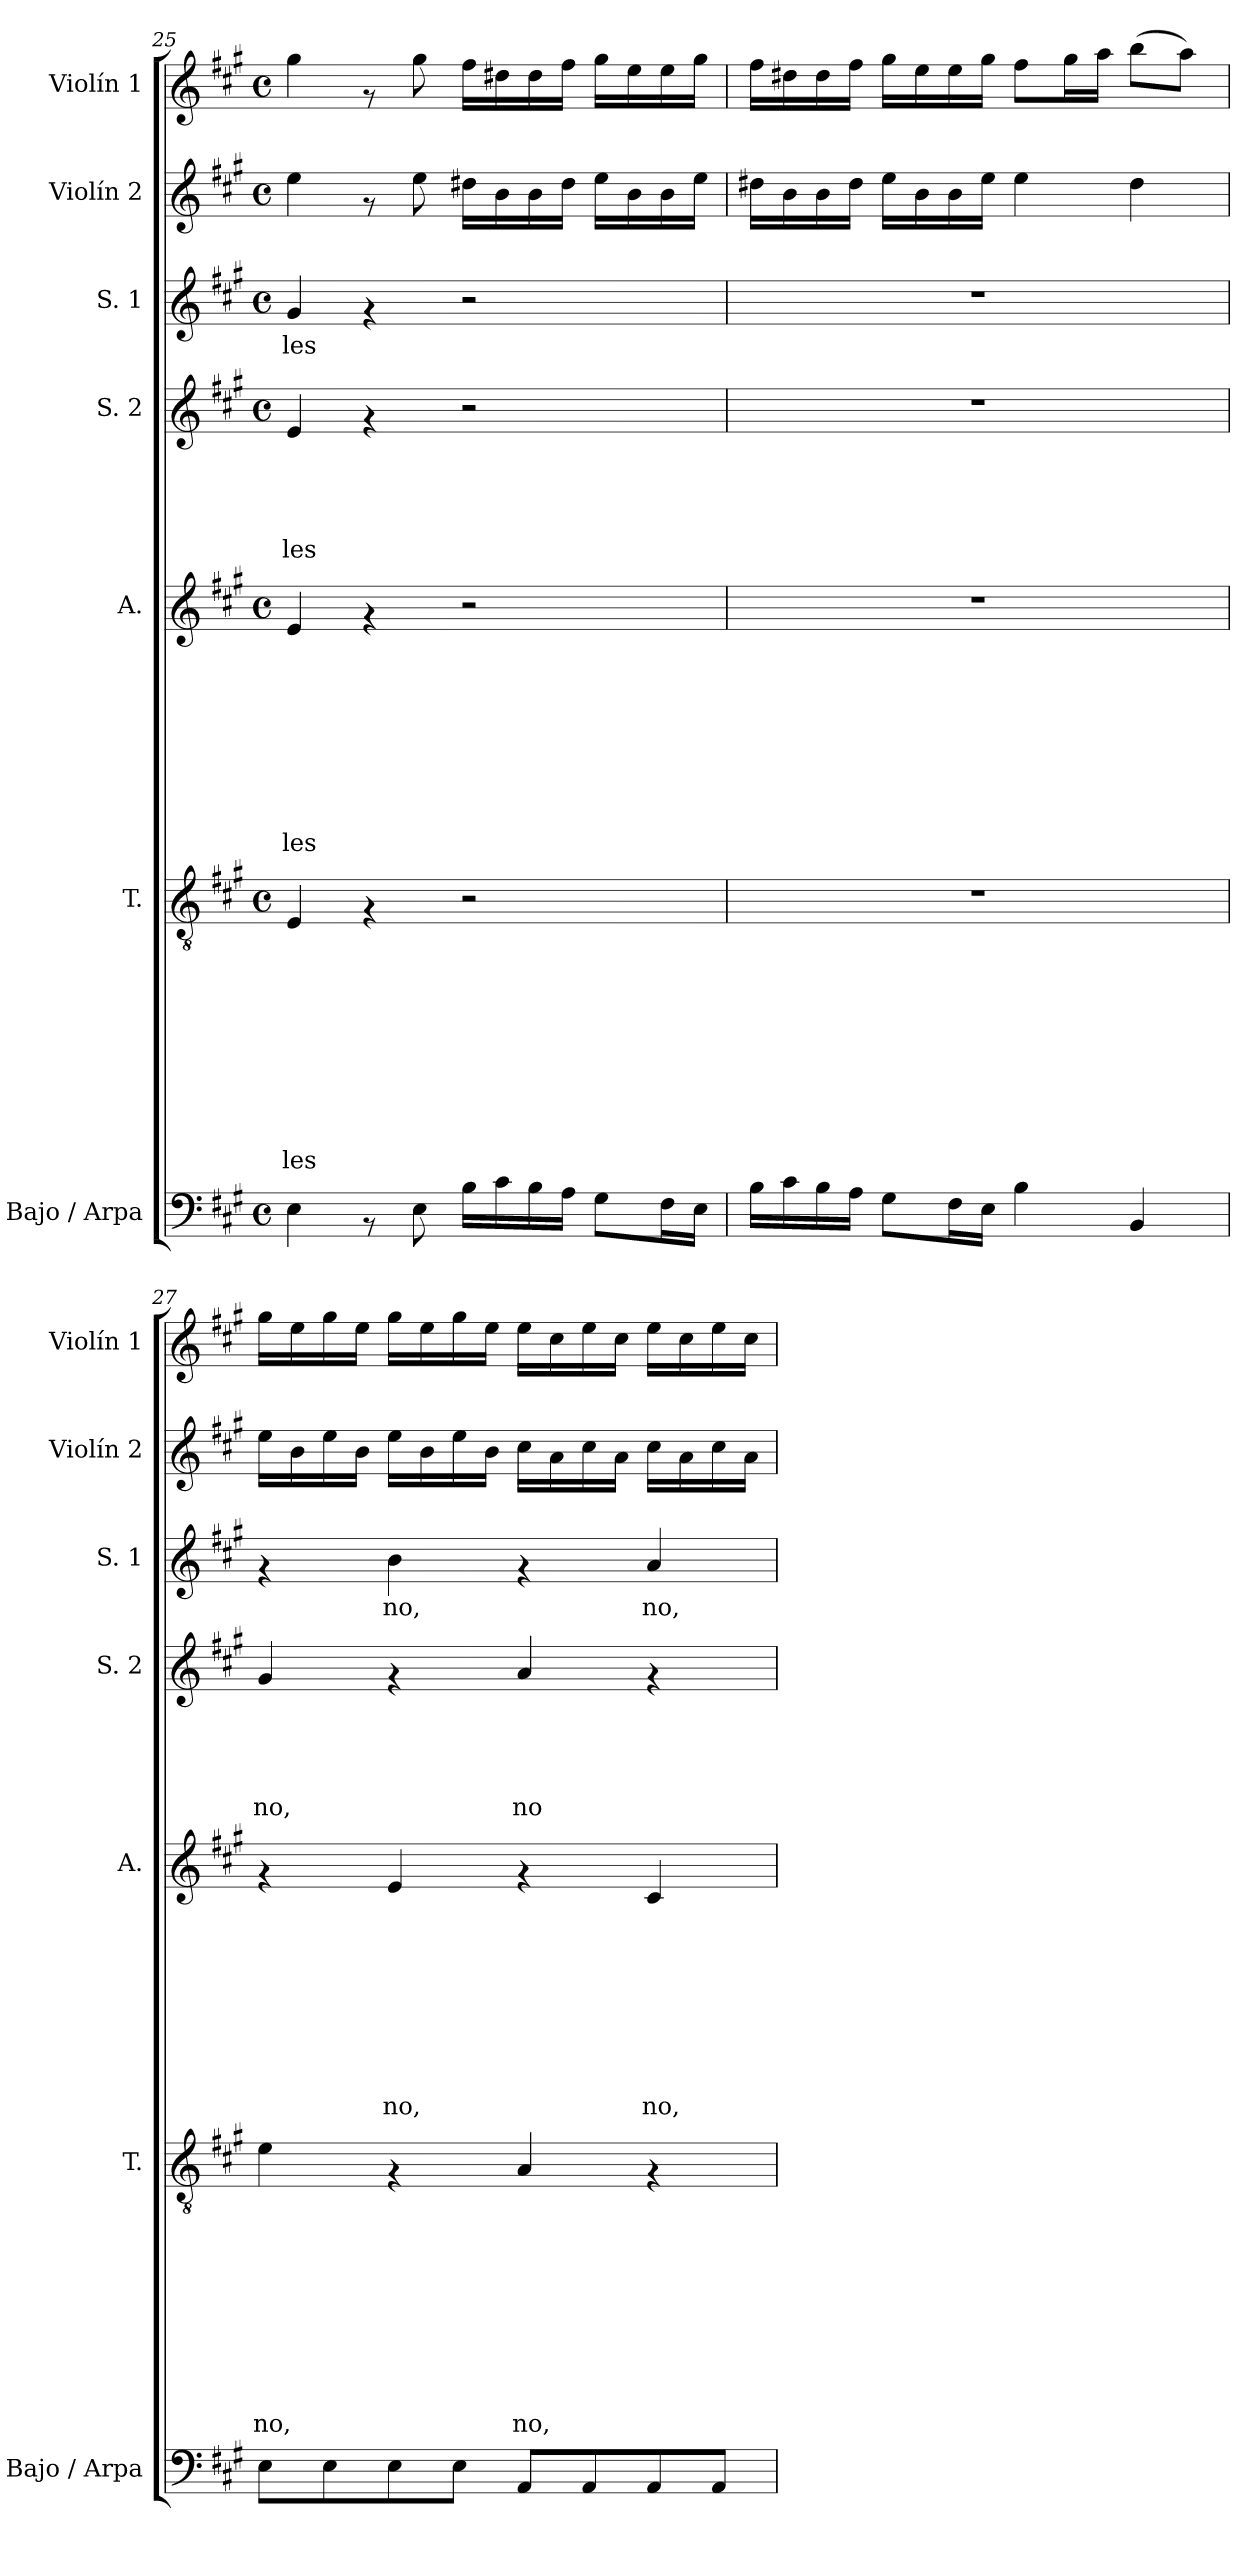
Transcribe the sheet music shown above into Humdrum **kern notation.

**kern	**kern	**text	**text	**text	**text	**text	**text	**text	**text	**text	**text	**kern	**text	**text	**text	**text	**text	**text	**text	**text	**text	**kern	**text	**text	**text	**text	**text	**kern	**text	**kern	**kern
*part7	*part6	*part6	*part6	*part6	*part6	*part6	*part6	*part6	*part6	*part6	*part6	*part5	*part5	*part5	*part5	*part5	*part5	*part5	*part5	*part5	*part5	*part4	*part4	*part4	*part4	*part4	*part4	*part3	*part3	*part2	*part1
*staff7	*staff6	*staff6	*staff6	*staff6	*staff6	*staff6	*staff6	*staff6	*staff6	*staff6	*staff6	*staff5	*staff5	*staff5	*staff5	*staff5	*staff5	*staff5	*staff5	*staff5	*staff5	*staff4	*staff4	*staff4	*staff4	*staff4	*staff4	*staff3	*staff3	*staff2	*staff1
*I"Bajo / Arpa	*I"T.	*	*	*	*	*	*	*	*	*	*	*I"A.	*	*	*	*	*	*	*	*	*	*I"S. 2	*	*	*	*	*	*I"S. 1	*	*I"Violín 2	*I"Violín 1
*I'Bajo / Arpa	*I'T.	*	*	*	*	*	*	*	*	*	*	*I'A.	*	*	*	*	*	*	*	*	*	*I'S. 2	*	*	*	*	*	*I'S. 1	*	*I'Violín 2	*I'Violín 1
!!LO:PB:g=z
*clefF4	*clefGv2	*	*	*	*	*	*	*	*	*	*	*clefG2	*	*	*	*	*	*	*	*	*	*clefG2	*	*	*	*	*	*clefG2	*	*clefG2	*clefG2
*k[f#c#g#]	*k[f#c#g#]	*	*	*	*	*	*	*	*	*	*	*k[f#c#g#]	*	*	*	*	*	*	*	*	*	*k[f#c#g#]	*	*	*	*	*	*k[f#c#g#]	*	*k[f#c#g#]	*k[f#c#g#]
*A:	*A:	*	*	*	*	*	*	*	*	*	*	*A:	*	*	*	*	*	*	*	*	*	*A:	*	*	*	*	*	*A:	*	*A:	*A:
*M4/4	*M4/4	*	*	*	*	*	*	*	*	*	*	*M4/4	*	*	*	*	*	*	*	*	*	*M4/4	*	*	*	*	*	*M4/4	*	*M4/4	*M4/4
*met(c)	*met(c)	*	*	*	*	*	*	*	*	*	*	*met(c)	*	*	*	*	*	*	*	*	*	*met(c)	*	*	*	*	*	*met(c)	*	*met(c)	*met(c)
=25	=25	=25	=25	=25	=25	=25	=25	=25	=25	=25	=25	=25	=25	=25	=25	=25	=25	=25	=25	=25	=25	=25	=25	=25	=25	=25	=25	=25	=25	=25	=25
!	!	!	!	!	!	!	!	!	!	!	!LO:LY:b	!	!	!	!	!	!	!	!	!	!LO:LY:b	!	!	!	!	!	!LO:LY:b	!	!LO:LY:b	!	!
4E\	4E/	.	.	.	.	.	.	.	.	.	-les	4e/	.	.	.	.	.	.	.	.	-les	4e/	.	.	.	.	-les	4g#/	-les	4ee\	4gg#\
8rAA	4rF	.	.	.	.	.	.	.	.	.	.	4rf	.	.	.	.	.	.	.	.	.	4rf	.	.	.	.	.	4rf	.	8rf	8rf
8E\	.	.	.	.	.	.	.	.	.	.	.	.	.	.	.	.	.	.	.	.	.	.	.	.	.	.	.	.	.	8ee\	8gg#\
16B\LL	2r	.	.	.	.	.	.	.	.	.	.	2r	.	.	.	.	.	.	.	.	.	2r	.	.	.	.	.	2r	.	16dd#X\LL	16ff#\LL
16c#\	.	.	.	.	.	.	.	.	.	.	.	.	.	.	.	.	.	.	.	.	.	.	.	.	.	.	.	.	.	16b\	16dd#X\
16B\	.	.	.	.	.	.	.	.	.	.	.	.	.	.	.	.	.	.	.	.	.	.	.	.	.	.	.	.	.	16b\	16dd#\
16A\JJ	.	.	.	.	.	.	.	.	.	.	.	.	.	.	.	.	.	.	.	.	.	.	.	.	.	.	.	.	.	16dd#\JJ	16ff#\JJ
8G#\L	.	.	.	.	.	.	.	.	.	.	.	.	.	.	.	.	.	.	.	.	.	.	.	.	.	.	.	.	.	16ee\LL	16gg#\LL
.	.	.	.	.	.	.	.	.	.	.	.	.	.	.	.	.	.	.	.	.	.	.	.	.	.	.	.	.	.	16b\	16ee\
16F#\L	.	.	.	.	.	.	.	.	.	.	.	.	.	.	.	.	.	.	.	.	.	.	.	.	.	.	.	.	.	16b\	16ee\
16E\JJ	.	.	.	.	.	.	.	.	.	.	.	.	.	.	.	.	.	.	.	.	.	.	.	.	.	.	.	.	.	16ee\JJ	16gg#\JJ
=26	=26	=26	=26	=26	=26	=26	=26	=26	=26	=26	=26	=26	=26	=26	=26	=26	=26	=26	=26	=26	=26	=26	=26	=26	=26	=26	=26	=26	=26	=26	=26
16B\LL	1r	.	.	.	.	.	.	.	.	.	.	1r	.	.	.	.	.	.	.	.	.	1r	.	.	.	.	.	1r	.	16dd#X\LL	16ff#\LL
16c#\	.	.	.	.	.	.	.	.	.	.	.	.	.	.	.	.	.	.	.	.	.	.	.	.	.	.	.	.	.	16b\	16dd#X\
16B\	.	.	.	.	.	.	.	.	.	.	.	.	.	.	.	.	.	.	.	.	.	.	.	.	.	.	.	.	.	16b\	16dd#\
16A\JJ	.	.	.	.	.	.	.	.	.	.	.	.	.	.	.	.	.	.	.	.	.	.	.	.	.	.	.	.	.	16dd#\JJ	16ff#\JJ
8G#\L	.	.	.	.	.	.	.	.	.	.	.	.	.	.	.	.	.	.	.	.	.	.	.	.	.	.	.	.	.	16ee\LL	16gg#\LL
.	.	.	.	.	.	.	.	.	.	.	.	.	.	.	.	.	.	.	.	.	.	.	.	.	.	.	.	.	.	16b\	16ee\
16F#\L	.	.	.	.	.	.	.	.	.	.	.	.	.	.	.	.	.	.	.	.	.	.	.	.	.	.	.	.	.	16b\	16ee\
16E\JJ	.	.	.	.	.	.	.	.	.	.	.	.	.	.	.	.	.	.	.	.	.	.	.	.	.	.	.	.	.	16ee\JJ	16gg#\JJ
4B\	.	.	.	.	.	.	.	.	.	.	.	.	.	.	.	.	.	.	.	.	.	.	.	.	.	.	.	.	.	4ee\	8ff#\L
.	.	.	.	.	.	.	.	.	.	.	.	.	.	.	.	.	.	.	.	.	.	.	.	.	.	.	.	.	.	.	16gg#\L
.	.	.	.	.	.	.	.	.	.	.	.	.	.	.	.	.	.	.	.	.	.	.	.	.	.	.	.	.	.	.	16aa\JJ
4BB/	.	.	.	.	.	.	.	.	.	.	.	.	.	.	.	.	.	.	.	.	.	.	.	.	.	.	.	.	.	4dd#\	(<8bb\L
.	.	.	.	.	.	.	.	.	.	.	.	.	.	.	.	.	.	.	.	.	.	.	.	.	.	.	.	.	.	.	8aa\J)
=27	=27	=27	=27	=27	=27	=27	=27	=27	=27	=27	=27	=27	=27	=27	=27	=27	=27	=27	=27	=27	=27	=27	=27	=27	=27	=27	=27	=27	=27	=27	=27
!	!	!	!	!	!	!	!	!	!	!	!LO:LY:b	!	!	!	!	!	!	!	!	!	!	!	!	!	!	!	!LO:LY:b	!	!	!	!
8E\L	4e\	.	.	.	.	.	.	.	.	.	no,	4rf	.	.	.	.	.	.	.	.	.	4g#/	.	.	.	.	no,	4rf	.	16ee\LL	16gg#\LL
.	.	.	.	.	.	.	.	.	.	.	.	.	.	.	.	.	.	.	.	.	.	.	.	.	.	.	.	.	.	16b\	16ee\
8E\	.	.	.	.	.	.	.	.	.	.	.	.	.	.	.	.	.	.	.	.	.	.	.	.	.	.	.	.	.	16ee\	16gg#\
.	.	.	.	.	.	.	.	.	.	.	.	.	.	.	.	.	.	.	.	.	.	.	.	.	.	.	.	.	.	16b\JJ	16ee\JJ
!	!	!	!	!	!	!	!	!	!	!	!	!	!	!	!	!	!	!	!	!	!LO:LY:b	!	!	!	!	!	!	!	!LO:LY:b	!	!
8E\	4rF	.	.	.	.	.	.	.	.	.	.	4e/	.	.	.	.	.	.	.	.	no,	4rf	.	.	.	.	.	4b\	no,	16ee\LL	16gg#\LL
.	.	.	.	.	.	.	.	.	.	.	.	.	.	.	.	.	.	.	.	.	.	.	.	.	.	.	.	.	.	16b\	16ee\
8E\J	.	.	.	.	.	.	.	.	.	.	.	.	.	.	.	.	.	.	.	.	.	.	.	.	.	.	.	.	.	16ee\	16gg#\
.	.	.	.	.	.	.	.	.	.	.	.	.	.	.	.	.	.	.	.	.	.	.	.	.	.	.	.	.	.	16b\JJ	16ee\JJ
!	!	!	!	!	!	!	!	!	!	!	!LO:LY:b	!	!	!	!	!	!	!	!	!	!	!	!	!	!	!	!LO:LY:b	!	!	!	!
8AA/L	4A/	.	.	.	.	.	.	.	.	.	no,	4rf	.	.	.	.	.	.	.	.	.	4a/	.	.	.	.	no	4rf	.	16cc#\LL	16ee\LL
.	.	.	.	.	.	.	.	.	.	.	.	.	.	.	.	.	.	.	.	.	.	.	.	.	.	.	.	.	.	16a\	16cc#\
8AA/	.	.	.	.	.	.	.	.	.	.	.	.	.	.	.	.	.	.	.	.	.	.	.	.	.	.	.	.	.	16cc#\	16ee\
.	.	.	.	.	.	.	.	.	.	.	.	.	.	.	.	.	.	.	.	.	.	.	.	.	.	.	.	.	.	16a\JJ	16cc#\JJ
!	!	!	!	!	!	!	!	!	!	!	!	!	!	!	!	!	!	!	!	!	!LO:LY:b	!	!	!	!	!	!	!	!LO:LY:b	!	!
8AA/	4rF	.	.	.	.	.	.	.	.	.	.	4c#/	.	.	.	.	.	.	.	.	no,	4rf	.	.	.	.	.	4a/	no,	16cc#\LL	16ee\LL
.	.	.	.	.	.	.	.	.	.	.	.	.	.	.	.	.	.	.	.	.	.	.	.	.	.	.	.	.	.	16a\	16cc#\
8AA/J	.	.	.	.	.	.	.	.	.	.	.	.	.	.	.	.	.	.	.	.	.	.	.	.	.	.	.	.	.	16cc#\	16ee\
.	.	.	.	.	.	.	.	.	.	.	.	.	.	.	.	.	.	.	.	.	.	.	.	.	.	.	.	.	.	16a\JJ	16cc#\JJ
=	=	=	=	=	=	=	=	=	=	=	=	=	=	=	=	=	=	=	=	=	=	=	=	=	=	=	=	=	=	=	=
*-	*-	*-	*-	*-	*-	*-	*-	*-	*-	*-	*-	*-	*-	*-	*-	*-	*-	*-	*-	*-	*-	*-	*-	*-	*-	*-	*-	*-	*-	*-	*-
